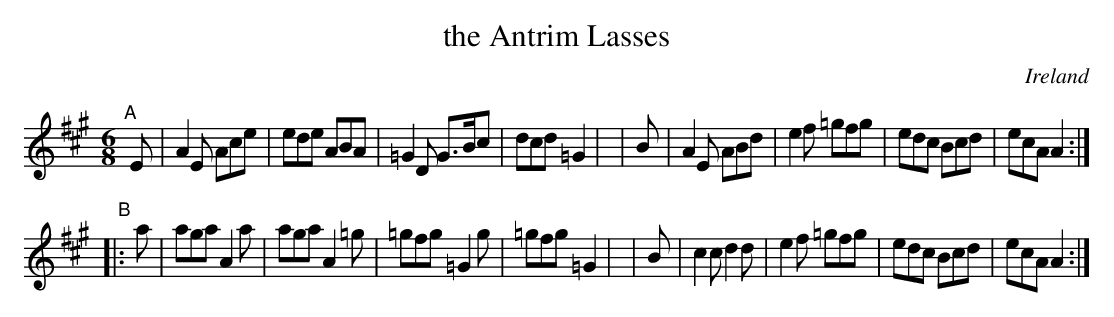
X:1
T: the Antrim Lasses
O: Ireland
M: 6/8
L: 1/8
K: A
"^A"[|]\
  E | A2E Ace | ede ABA | =G2D G>Bc | dcd =G2 |\
| B | A2E ABd | e2f =gfg | edc Bcd | ecA A2 :|
"^B"\
|:a | aga A2a | aga A2=g | =gfg =G2g | =gfg =G2 |\
| B | c2c d2d | e2f =gfg | edc Bcd | ecA A2 :|
